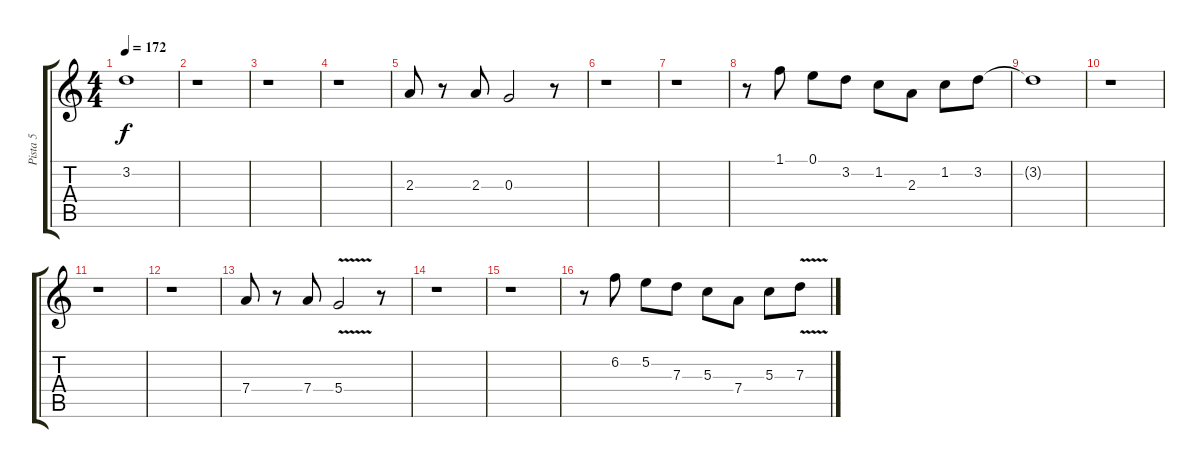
\track ("Pista 5" "Pista 5") {instrument distortionguitar}
\staff {score tabs}
\tuning (E4 B3 G3 D3 A2 E2) {hide}
\ts (4 4)
\tempo 172
\clef g2
\ks c
3.2{t}.1{dy f} |
r.1 |
r.1 |
r.1 |
2.3.8 r.8 2.3.8 0.3.2 r.8 |
r.1 |
r.1 |
r.8 1.1.8 0.1.8 3.2.8 1.2.8 2.3.8 1.2.8 3.2.8 |
3.2{t}.1 |
r.1 |
r.1 |
r.1 |
7.4.8 r.8 7.4.8 5.4{v}.2 r.8 |
r.1 |
r.1 |
r.8 6.2.8 5.2.8 7.3.8 5.3.8 7.4.8 5.3.8 7.3{v}.8
